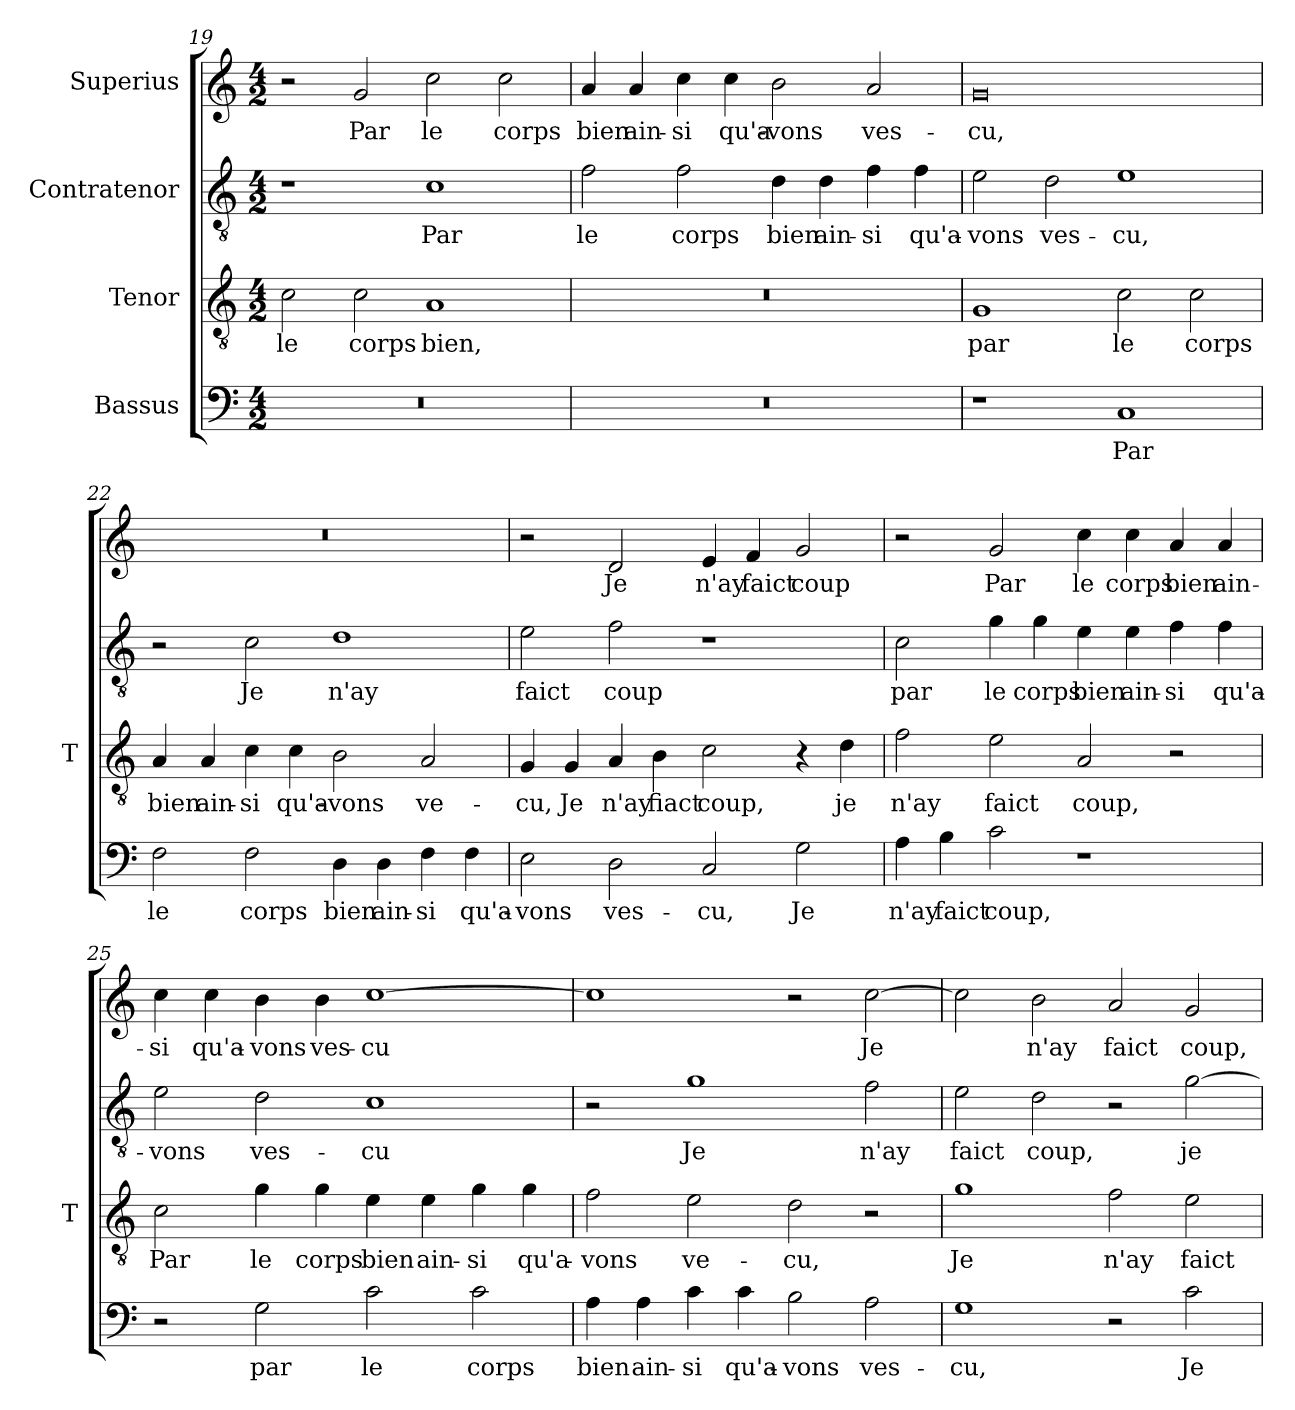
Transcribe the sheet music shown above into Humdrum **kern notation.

**kern	**text	**kern	**text	**kern	**text	**kern	**text
*part4	*part4	*part3	*part3	*part2	*part2	*part1	*part1
*staff4	*staff4	*staff3	*staff3	*staff2	*staff2	*staff1	*staff1
*I"Bassus	*	*I"Tenor	*	*I"Contratenor	*	*I"Superius	*
*	*	*I'T	*	*	*	*	*
*clefF4	*	*clefGv2	*	*clefGv2	*	*clefG2	*
*k[]	*	*k[]	*	*k[]	*	*k[]	*
*M4/2	*	*M4/2	*	*M4/2	*	*M4/2	*
=19	=19	=19	=19	=19	=19	=19	=19
0r	.	2c	-le	1r	.	2r	.
.	.	2c	-corps	.	.	2g	-Par
.	.	1A	-bien,	1c	-Par	2cc	-le
.	.	.	.	.	.	2cc	-corps
=20	=20	=20	=20	=20	=20	=20	=20
0r	.	0r	.	2f	-le	4a	-bien
.	.	.	.	.	.	4a	ain-
.	.	.	.	2f	-corps	4cc	-si
.	.	.	.	.	.	4cc	qu'a-
.	.	.	.	4d	-bien	2b	-vons
.	.	.	.	4d	ain-	.	.
.	.	.	.	4f	-si	2a	ves-
.	.	.	.	4f	qu'a-	.	.
=21	=21	=21	=21	=21	=21	=21	=21
1r	.	1G	-par	2e	-vons	0g	-cu,
.	.	.	.	2d	ves-	.	.
1C	-Par	2c	-le	1e	-cu,	.	.
.	.	2c	-corps	.	.	.	.
=22	=22	=22	=22	=22	=22	=22	=22
2F	-le	4A	-bien	2r	.	0r	.
.	.	4A	ain-	.	.	.	.
2F	-corps	4c	-si	2c	-Je	.	.
.	.	4c	qu'a-	.	.	.	.
4D	-bien	2B	-vons	1d	-n'ay	.	.
4D	ain-	.	.	.	.	.	.
4F	-si	2A	ve-	.	.	.	.
4F	qu'a-	.	.	.	.	.	.
=23	=23	=23	=23	=23	=23	=23	=23
2E	-vons	4G	-cu,	2e	-faict	2r	.
.	.	4G	-Je	.	.	.	.
2D	ves-	4A	-n'ay	2f	-coup	2d	-Je
.	.	4B	-fiact	.	.	.	.
2C	-cu,	2c	-coup,	1r	.	4e	-n'ay
.	.	.	.	.	.	4f	-faict
2G	-Je	4r	.	.	.	2g	-coup
.	.	4d	-je	.	.	.	.
=24	=24	=24	=24	=24	=24	=24	=24
4A	-n'ay	2f	-n'ay	2c	-par	2r	.
4B	-faict	.	.	.	.	.	.
2c	-coup,	2e	-faict	4g	-le	2g	-Par
.	.	.	.	4g	-corps	.	.
1r	.	2A	-coup,	4e	-bien	4cc	-le
.	.	.	.	4e	ain-	4cc	-corps
.	.	2r	.	4f	-si	4a	-bien
.	.	.	.	4f	qu'a-	4a	ain-
=25	=25	=25	=25	=25	=25	=25	=25
2r	.	2c	-Par	2e	-vons	4cc	-si
.	.	.	.	.	.	4cc	qu'a-
2G	-par	4g	-le	2d	ves-	4b	-vons
.	.	4g	-corps	.	.	4b	ves-
2c	-le	4e	-bien	1c	-cu	[1cc	-cu
.	.	4e	ain-	.	.	.	.
2c	-corps	4g	-si	.	.	.	.
.	.	4g	qu'a-	.	.	.	.
=26	=26	=26	=26	=26	=26	=26	=26
4A	-bien	2f	-vons	2r	.	1cc]	.
4A	ain-	.	.	.	.	.	.
4c	-si	2e	ve-	1g	-Je	.	.
4c	qu'a-	.	.	.	.	.	.
2B	-vons	2d	-cu,	.	.	2r	.
2A	ves-	2r	.	2f	-n'ay	[2cc	-Je
=27	=27	=27	=27	=27	=27	=27	=27
1G	-cu,	1g	-Je	2e	-faict	2cc]	.
.	.	.	.	2d	-coup,	2b	-n'ay
2r	.	2f	-n'ay	2r	.	2a	-faict
2c	-Je	2e	-faict	[2g	-je	2g	-coup,
=	=	=	=	=	=	=	=
*-	*-	*-	*-	*-	*-	*-	*-
